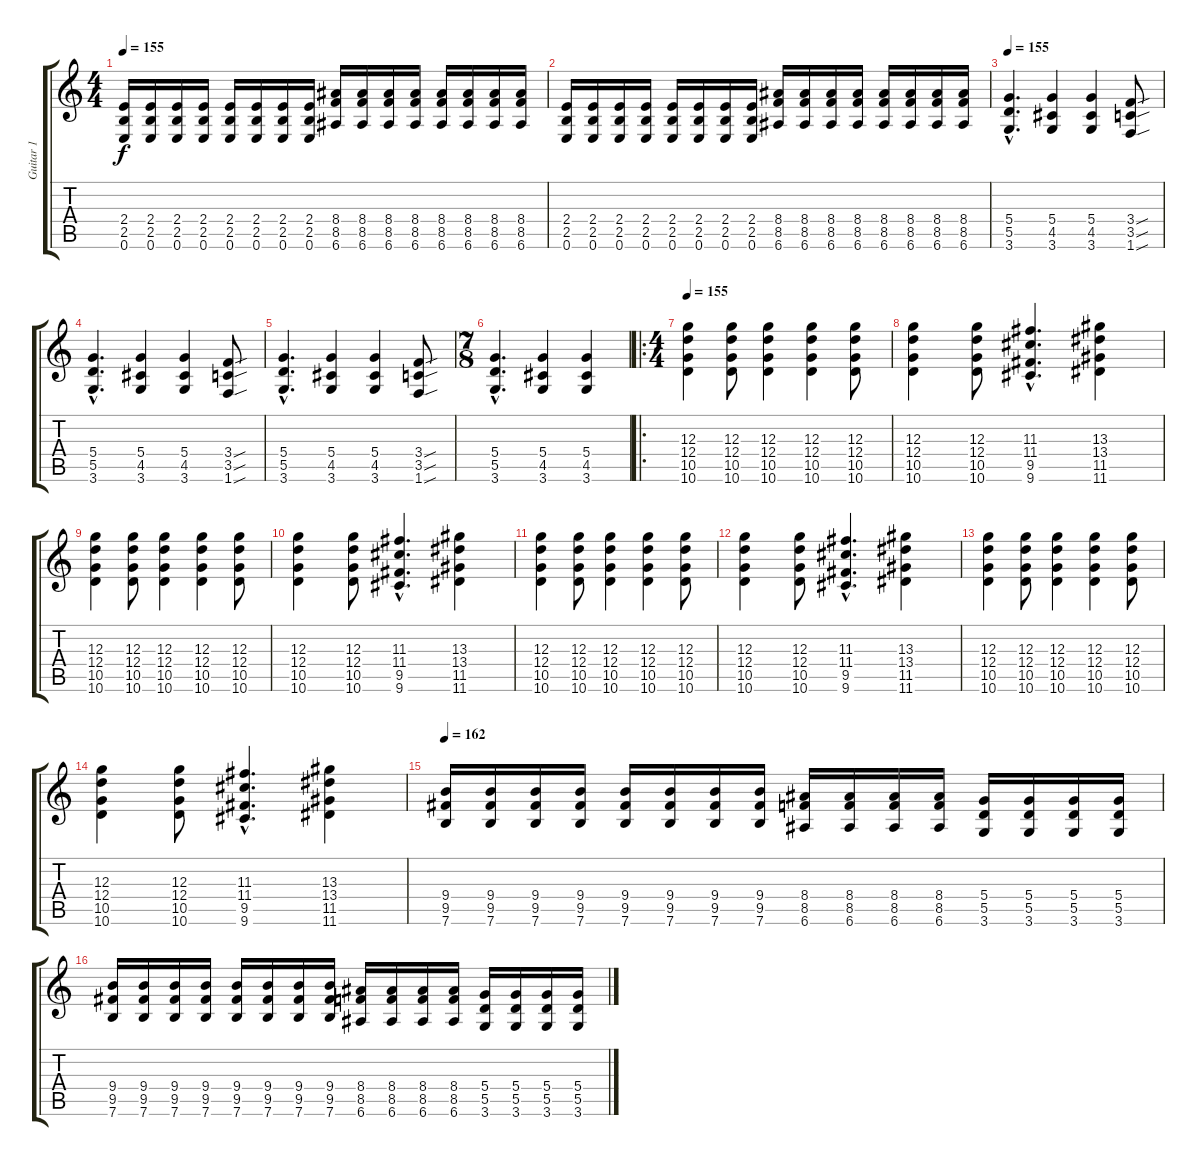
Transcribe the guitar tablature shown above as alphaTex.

\track ("Guitar 1" "Guitar 1") {instrument distortionguitar}
\staff {score tabs}
\tuning (E4 B3 G3 D3 A2 E2) {hide}
\ts (4 4)
\tempo 155
\clef g2
\ks c
(2.4 2.5 0.6).16{dy f} (2.4 2.5 0.6).16 (2.4 2.5 0.6).16 (2.4 2.5 0.6).16 (2.4 2.5 0.6).16 (2.4 2.5 0.6).16 (2.4 2.5 0.6).16 (2.4 2.5 0.6).16 (8.4 8.5 6.6).16 (8.4 8.5 6.6).16 (8.4 8.5 6.6).16 (8.4 8.5 6.6).16 (8.4 8.5 6.6).16 (8.4 8.5 6.6).16 (8.4 8.5 6.6).16 (8.4 8.5 6.6).16 |
(2.4 2.5 0.6).16 (2.4 2.5 0.6).16 (2.4 2.5 0.6).16 (2.4 2.5 0.6).16 (2.4 2.5 0.6).16 (2.4 2.5 0.6).16 (2.4 2.5 0.6).16 (2.4 2.5 0.6).16 (8.4 8.5 6.6).16 (8.4 8.5 6.6).16 (8.4 8.5 6.6).16 (8.4 8.5 6.6).16 (8.4 8.5 6.6).16 (8.4 8.5 6.6).16 (8.4 8.5 6.6).16 (8.4 8.5 6.6).16 |
\tempo 155
(5.4{hac} 5.5{hac} 3.6{hac}).4{d} (5.4 4.5 3.6).4 (5.4 4.5 3.6).4 (3.4{sou} 3.5{sou} 1.6{sou}).8 |
(5.4{hac} 5.5{hac} 3.6{hac}).4{d} (5.4 4.5 3.6).4 (5.4 4.5 3.6).4 (3.4{sou} 3.5{sou} 1.6{sou}).8 |
(5.4{hac} 5.5{hac} 3.6{hac}).4{d} (5.4 4.5 3.6).4 (5.4 4.5 3.6).4 (3.4{sou} 3.5{sou} 1.6{sou}).8 |
\ts (7 8)
(5.4{hac} 5.5{hac} 3.6{hac}).4{d} (5.4 4.5 3.6).4 (5.4 4.5 3.6).4 |
\ro
\ts (4 4)
\tempo 155
(12.3 12.4 10.5 10.6).4 (12.3 12.4 10.5 10.6).8 (12.3 12.4 10.5 10.6).4 (12.3 12.4 10.5 10.6).4 (12.3 12.4 10.5 10.6).8 |
(12.3 12.4 10.5 10.6).4 (12.3 12.4 10.5 10.6).8 (11.3{hac} 11.4{hac} 9.5{hac} 9.6{hac}).4{d} (13.3 13.4 11.5 11.6).4 |
(12.3 12.4 10.5 10.6).4 (12.3 12.4 10.5 10.6).8 (12.3 12.4 10.5 10.6).4 (12.3 12.4 10.5 10.6).4 (12.3 12.4 10.5 10.6).8 |
(12.3 12.4 10.5 10.6).4 (12.3 12.4 10.5 10.6).8 (11.3{hac} 11.4{hac} 9.5{hac} 9.6{hac}).4{d} (13.3 13.4 11.5 11.6).4 |
(12.3 12.4 10.5 10.6).4 (12.3 12.4 10.5 10.6).8 (12.3 12.4 10.5 10.6).4 (12.3 12.4 10.5 10.6).4 (12.3 12.4 10.5 10.6).8 |
(12.3 12.4 10.5 10.6).4 (12.3 12.4 10.5 10.6).8 (11.3{hac} 11.4{hac} 9.5{hac} 9.6{hac}).4{d} (13.3 13.4 11.5 11.6).4 |
(12.3 12.4 10.5 10.6).4 (12.3 12.4 10.5 10.6).8 (12.3 12.4 10.5 10.6).4 (12.3 12.4 10.5 10.6).4 (12.3 12.4 10.5 10.6).8 |
(12.3 12.4 10.5 10.6).4 (12.3 12.4 10.5 10.6).8 (11.3{hac} 11.4{hac} 9.5{hac} 9.6{hac}).4{d} (13.3 13.4 11.5 11.6).4 |
\tempo 162
(9.4 9.5 7.6).16 (9.4 9.5 7.6).16 (9.4 9.5 7.6).16 (9.4 9.5 7.6).16 (9.4 9.5 7.6).16 (9.4 9.5 7.6).16 (9.4 9.5 7.6).16 (9.4 9.5 7.6).16 (8.4 8.5 6.6).16 (8.4 8.5 6.6).16 (8.4 8.5 6.6).16 (8.4 8.5 6.6).16 (5.4 5.5 3.6).16 (5.4 5.5 3.6).16 (5.4 5.5 3.6).16 (5.4 5.5 3.6).16 |
(9.4 9.5 7.6).16 (9.4 9.5 7.6).16 (9.4 9.5 7.6).16 (9.4 9.5 7.6).16 (9.4 9.5 7.6).16 (9.4 9.5 7.6).16 (9.4 9.5 7.6).16 (9.4 9.5 7.6).16 (8.4 8.5 6.6).16 (8.4 8.5 6.6).16 (8.4 8.5 6.6).16 (8.4 8.5 6.6).16 (5.4 5.5 3.6).16 (5.4 5.5 3.6).16 (5.4 5.5 3.6).16 (5.4 5.5 3.6).16
